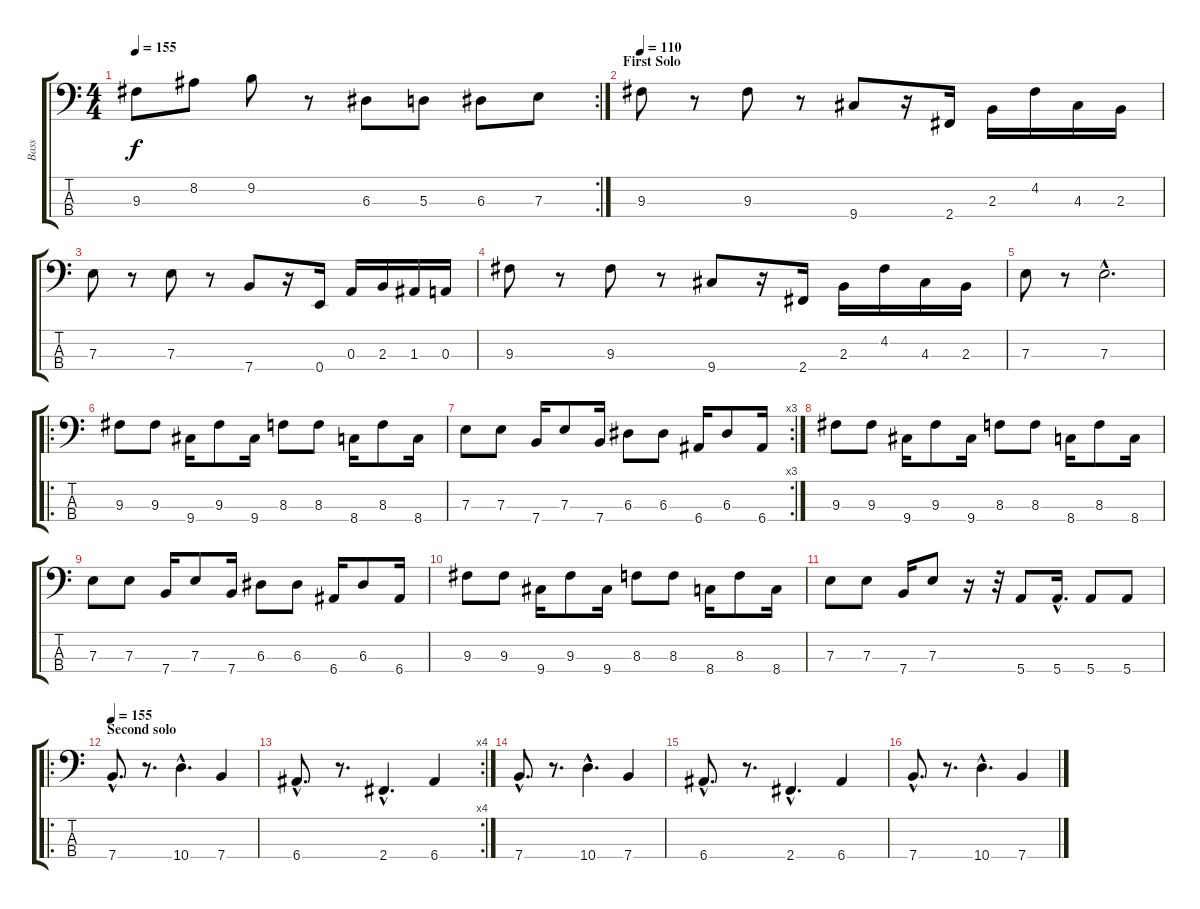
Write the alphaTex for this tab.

\track ("Bass" "Bass") {instrument electricbasspick}
\staff {score tabs}
\tuning (G2 D2 A1 E1) {hide}
\rc 2
\ts (4 4)
\tempo 155
\clef f4
\ks c
9.3.8{dy f} 8.2.8 9.2.8 r.8 6.3.8 5.3.8 6.3.8 7.3.8 |
\section ("" "First Solo")
\tempo 110
9.3.8 r.8 9.3.8 r.8 9.4.8 r.16 2.4.16 2.3.16 4.2.16 4.3.16 2.3.16 |
7.3.8 r.8 7.3.8 r.8 7.4.8 r.16 0.4.16 0.3.16 2.3.16 1.3.16 0.3.16 |
9.3.8 r.8 9.3.8 r.8 9.4.8 r.16 2.4.16 2.3.16 4.2.16 4.3.16 2.3.16 |
7.3.8 r.8 7.3{hac}.2{d} |
\ro
9.3.8 9.3.8 9.4.16 9.3.8 9.4.16 8.3.8 8.3.8 8.4.16 8.3.8 8.4.16 |
\rc 3
7.3.8 7.3.8 7.4.16 7.3.8 7.4.16 6.3.8 6.3.8 6.4.16 6.3.8 6.4.16 |
9.3.8 9.3.8 9.4.16 9.3.8 9.4.16 8.3.8 8.3.8 8.4.16 8.3.8 8.4.16 |
7.3.8 7.3.8 7.4.16 7.3.8 7.4.16 6.3.8 6.3.8 6.4.16 6.3.8 6.4.16 |
9.3.8 9.3.8 9.4.16 9.3.8 9.4.16 8.3.8 8.3.8 8.4.16 8.3.8 8.4.16 |
7.3.8 7.3.8 7.4.16 7.3.8 r.16 r.32 5.4.8 5.4{hac}.16{d} 5.4.8 5.4.8 |
\ro
\section ("" "Second solo")
\tempo 155
7.4{hac}.8{d} r.8{d} 10.4{hac}.4{d} 7.4.4 |
\rc 4
6.4{hac}.8{d} r.8{d} 2.4{hac}.4{d} 6.4.4 |
7.4{hac}.8{d} r.8{d} 10.4{hac}.4{d} 7.4.4 |
6.4{hac}.8{d} r.8{d} 2.4{hac}.4{d} 6.4.4 |
7.4{hac}.8{d} r.8{d} 10.4{hac}.4{d} 7.4.4
